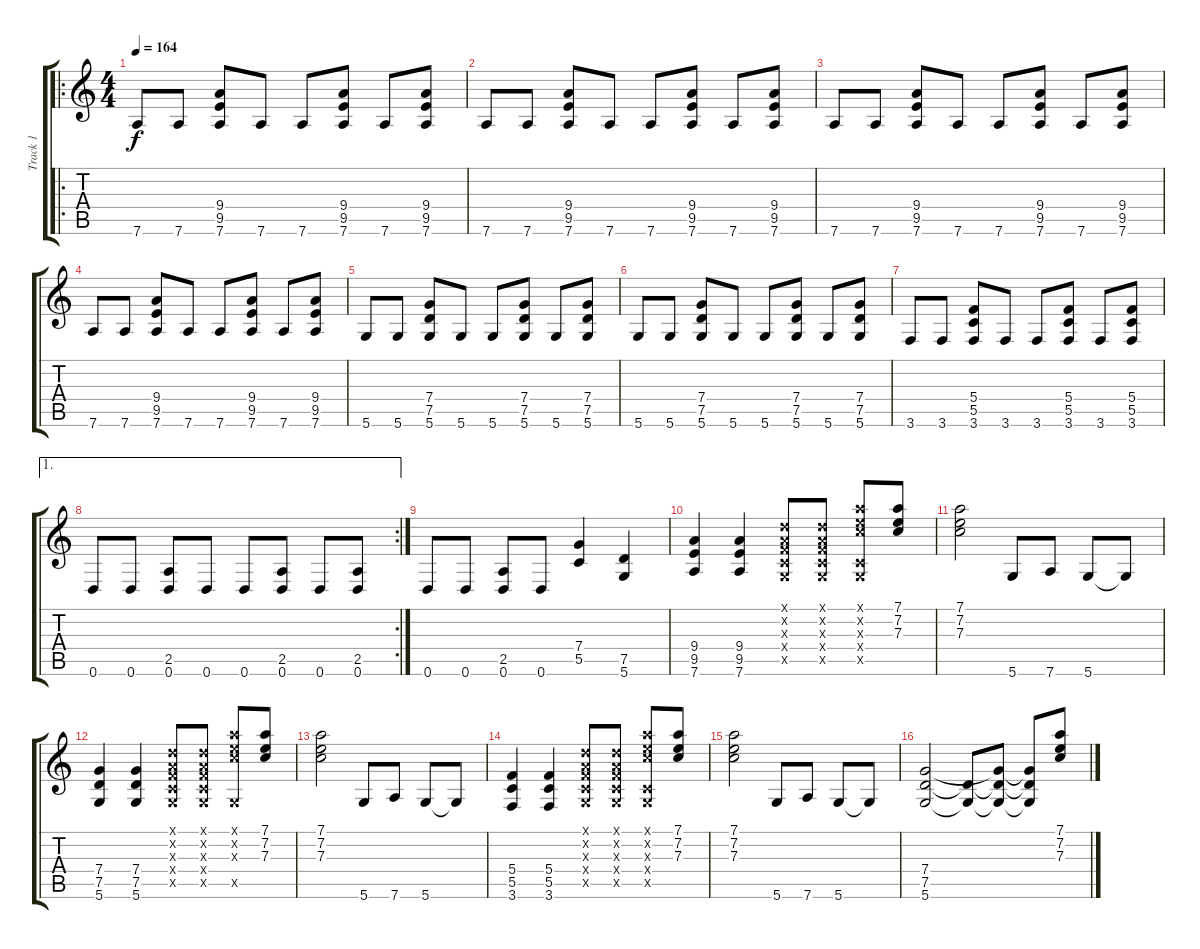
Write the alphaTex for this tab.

\track ("Track 1" "Track 1") {instrument distortionguitar}
\staff {score tabs}
\tuning (D4 A3 F3 C3 G2 D2) {hide}
\ro
\ts (4 4)
\tempo 164
\clef g2
\ks c
7.6.8{dy f} 7.6.8 (9.4 9.5 7.6).8 7.6.8 7.6.8 (9.4 9.5 7.6).8 7.6.8 (9.4 9.5 7.6).8 |
7.6.8 7.6.8 (9.4 9.5 7.6).8 7.6.8 7.6.8 (9.4 9.5 7.6).8 7.6.8 (9.4 9.5 7.6).8 |
7.6.8 7.6.8 (9.4 9.5 7.6).8 7.6.8 7.6.8 (9.4 9.5 7.6).8 7.6.8 (9.4 9.5 7.6).8 |
7.6.8 7.6.8 (9.4 9.5 7.6).8 7.6.8 7.6.8 (9.4 9.5 7.6).8 7.6.8 (9.4 9.5 7.6).8 |
5.6.8 5.6.8 (7.4 7.5 5.6).8 5.6.8 5.6.8 (7.4 7.5 5.6).8 5.6.8 (7.4 7.5 5.6).8 |
5.6.8 5.6.8 (7.4 7.5 5.6).8 5.6.8 5.6.8 (7.4 7.5 5.6).8 5.6.8 (7.4 7.5 5.6).8 |
3.6.8 3.6.8 (5.4 5.5 3.6).8 3.6.8 3.6.8 (5.4 5.5 3.6).8 3.6.8 (5.4 5.5 3.6).8 |
\ae 1
\rc 2
0.6.8 0.6.8 (2.5 0.6).8 0.6.8 0.6.8 (2.5 0.6).8 0.6.8 (2.5 0.6).8 |
0.6.8 0.6.8 (2.5 0.6).8 0.6.8 (7.4 5.5).4 (7.5 5.6).4 |
(9.4 9.5 7.6).4 (9.4 9.5 7.6).4 (0.1{x} 0.2{x} 0.3{x} 0.4{x} 0.5{x}).8 (0.1{x} 0.2{x} 0.3{x} 0.4{x} 0.5{x}).8 (7.1{x} 7.2{x} 7.3{x} 0.4{x} 0.5{x}).8 (7.1 7.2 7.3).8 |
(7.1 7.2 7.3).2 5.6.8 7.6.8 5.6.8 5.6{t}.8 |
(7.4 7.5 5.6).4 (7.4 7.5 5.6).4 (0.1{x} 0.2{x} 0.3{x} 0.4{x} 0.5{x}).8 (0.1{x} 0.2{x} 0.3{x} 0.4{x} 0.5{x}).8 (7.1{x} 7.2{x} 7.3{x} 0.5{x}).8 (7.1 7.2 7.3).8 |
(7.1 7.2 7.3).2 5.6.8 7.6.8 5.6.8 5.6{t}.8 |
(5.4 5.5 3.6).4 (5.4 5.5 3.6).4 (0.1{x} 0.2{x} 0.3{x} 0.4{x} 0.5{x}).8 (0.1{x} 0.2{x} 0.3{x} 0.4{x} 0.5{x}).8 (7.1{x} 7.2{x} 7.3{x} 0.4{x} 0.5{x}).8 (7.1 7.2 7.3).8 |
(7.1 7.2 7.3).2 5.6.8 7.6.8 5.6.8 5.6{t}.8 |
(7.4 7.5 5.6).2 (7.5{t} 5.6{t}).8 (7.4{t} 7.5{t} 5.6{t}).8 (7.4{t} 7.5{t} 5.6{t}).8 (7.1 7.2 7.3).8
